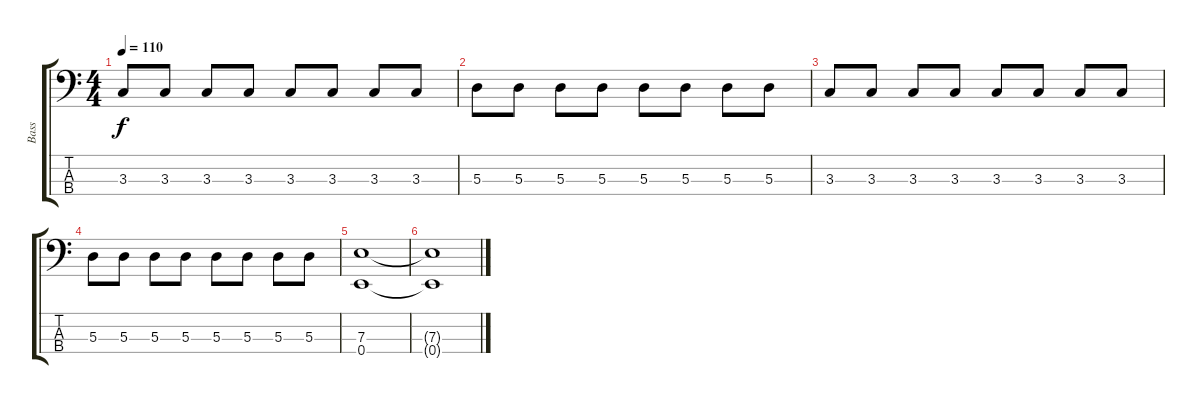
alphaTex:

\track ("Bass" "Bass") {instrument electricbasspick}
\staff {score tabs}
\tuning (G2 D2 A1 E1) {hide}
\ts (4 4)
\tempo 110
\clef f4
\ks c
3.3.8{dy f} 3.3.8 3.3.8 3.3.8 3.3.8 3.3.8 3.3.8 3.3.8 |
5.3.8 5.3.8 5.3.8 5.3.8 5.3.8 5.3.8 5.3.8 5.3.8 |
3.3.8 3.3.8 3.3.8 3.3.8 3.3.8 3.3.8 3.3.8 3.3.8 |
5.3.8 5.3.8 5.3.8 5.3.8 5.3.8 5.3.8 5.3.8 5.3.8 |
(7.3 0.4).1 |
(7.3{t} 0.4{t}).1
